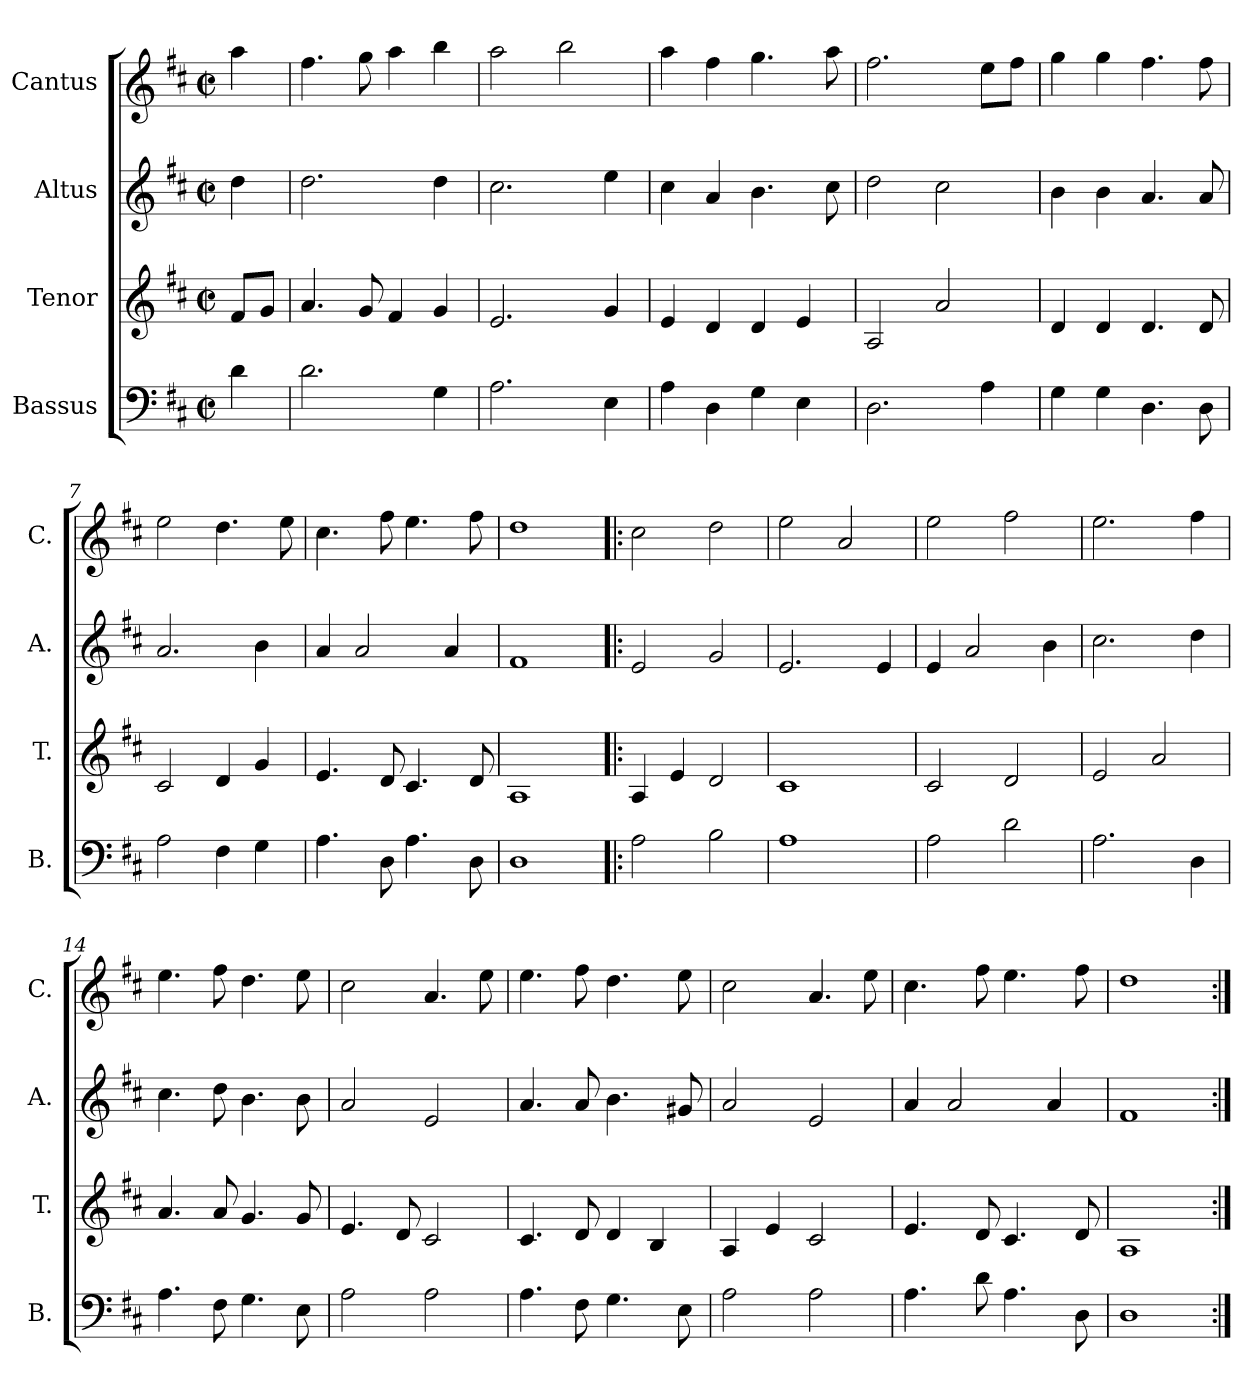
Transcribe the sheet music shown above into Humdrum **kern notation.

**kern	**kern	**kern	**kern
*part4	*part3	*part2	*part1
*staff4	*staff3	*staff2	*staff1
*I"Bassus	*I"Tenor	*I"Altus	*I"Cantus
*I'B.	*I'T.	*I'A.	*I'C.
*clefF4	*clefG2	*clefG2	*clefG2
*k[f#c#]	*k[f#c#]	*k[f#c#]	*k[f#c#]
*D:	*D:	*D:	*D:
*M2/2	*M2/2	*M2/2	*M2/2
*met(c|)	*met(c|)	*met(c|)	*met(c|)
=1	=1	=1	=1
4d\	8f#/L	4dd\	4aa\
.	8g/J	.	.
=2	=2	=2	=2
2.d\	4.a/	2.dd\	4.ff#\
.	8g/	.	8gg\
.	4f#/	.	4aa\
4G\	4g/	4dd\	4bb\
=3	=3	=3	=3
2.A\	2.e/	2.cc#\	2aa\
.	.	.	2bb\
4E\	4g/	4ee\	.
=4	=4	=4	=4
4A\	4e/	4cc#\	4aa\
4D\	4d/	4a/	4ff#\
4G\	4d/	4.b\	4.gg\
4E\	4e/	.	.
.	.	8cc#\	8aa\
=5	=5	=5	=5
2.D\	2A/	2dd\	2.ff#\
.	2a/	2cc#\	.
4A\	.	.	8ee\L
.	.	.	8ff#\J
=6	=6	=6	=6
4G\	4d/	4b\	4gg\
4G\	4d/	4b\	4gg\
4.D\	4.d/	4.a/	4.ff#\
8D\	8d/	8a/	8ff#\
=7	=7	=7	=7
2A\	2c#/	2.a/	2ee\
4F#\	4d/	.	4.dd\
4G\	4g/	4b\	.
.	.	.	8ee\
=8	=8	=8	=8
4.A\	4.e/	4a/	4.cc#\
.	.	2a/	.
8D\	8d/	.	8ff#\
4.A\	4.c#/	.	4.ee\
.	.	4a/	.
8D\	8d/	.	8ff#\
=9	=9	=9	=9
1D\	1A/	1f#/	1dd\
=10!|:	=10!|:	=10!|:	=10!|:
2A\	4A/	2e/	2cc#\
.	4e/	.	.
2B\	2d/	2g/	2dd\
=11	=11	=11	=11
1A\	1c#/	2.e/	2ee\
.	.	.	2a/
.	.	4e/	.
=12	=12	=12	=12
2A\	2c#/	4e/	2ee\
.	.	2a/	.
2d\	2d/	.	2ff#\
.	.	4b\	.
!!LO:LB:g=z
=13	=13	=13	=13
2.A\	2e/	2.cc#\	2.ee\
.	2a/	.	.
4D\	.	4dd\	4ff#\
=14	=14	=14	=14
4.A\	4.a/	4.cc#\	4.ee\
8F#\	8a/	8dd\	8ff#\
4.G\	4.g/	4.b\	4.dd\
8E\	8g/	8b\	8ee\
=15	=15	=15	=15
2A\	4.e/	2a/	2cc#\
.	8d/	.	.
2A\	2c#/	2e/	4.a/
.	.	.	8ee\
=16	=16	=16	=16
4.A\	4.c#/	4.a/	4.ee\
8F#\	8d/	8a/	8ff#\
4.G\	4d/	4.b\	4.dd\
.	4B/	.	.
8E\	.	8g#X/	8ee\
=17	=17	=17	=17
2A\	4A/	2a/	2cc#\
.	4e/	.	.
2A\	2c#/	2e/	4.a/
.	.	.	8ee\
=18	=18	=18	=18
4.A\	4.e/	4a/	4.cc#\
.	.	2a/	.
8d\	8d/	.	8ff#\
4.A\	4.c#/	.	4.ee\
.	.	4a/	.
8D\	8d/	.	8ff#\
=19	=19	=19	=19
1D\	1A/	1f#/	1dd\
=:|!	=:|!	=:|!	=:|!
*-	*-	*-	*-
